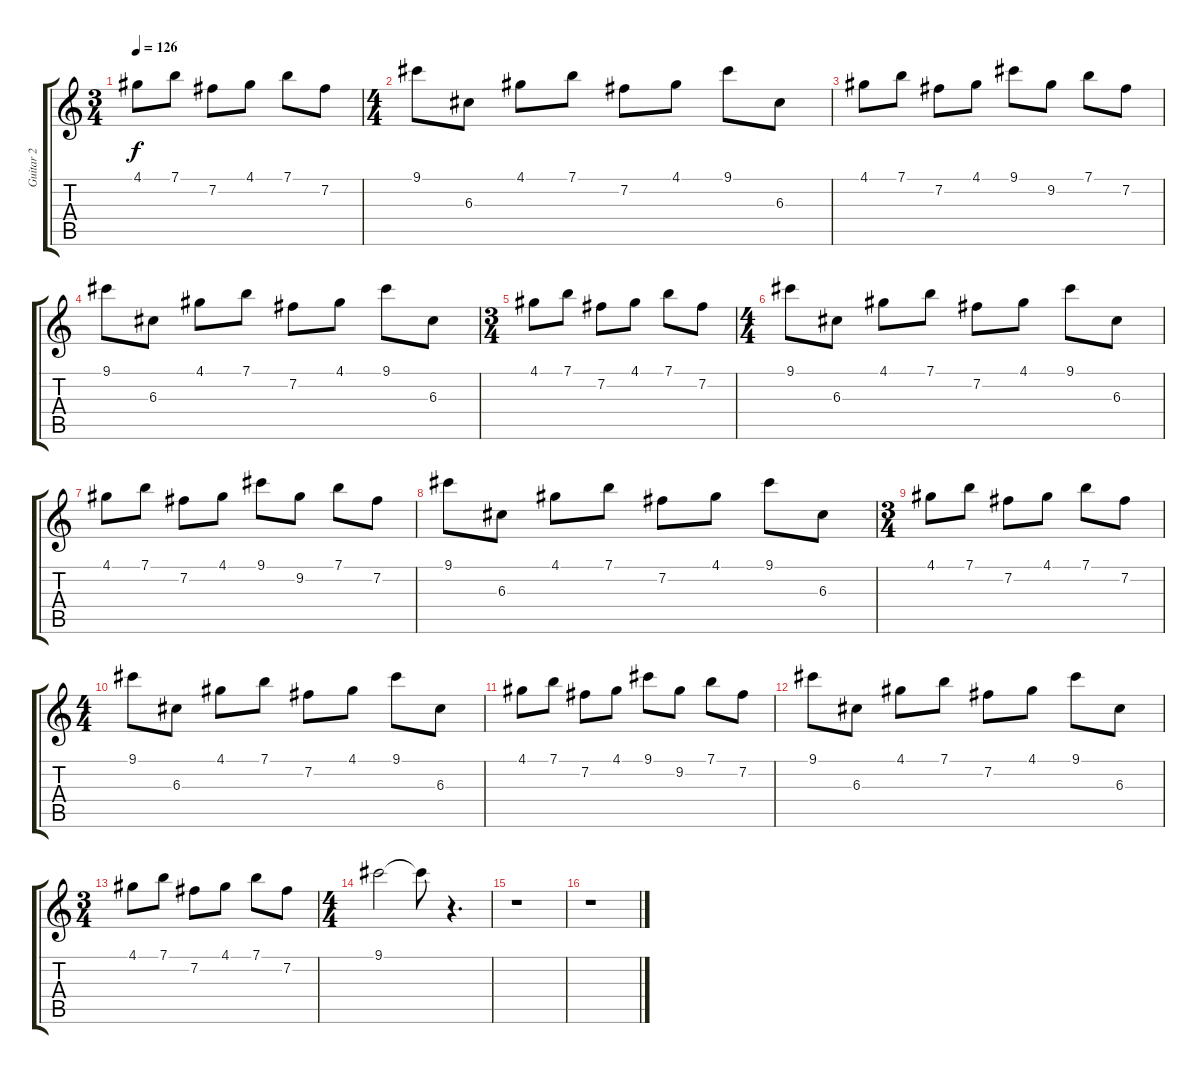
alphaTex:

\track ("Guitar 2" "Guitar 2") {instrument electricguitarclean}
\staff {score tabs}
\tuning (E4 B3 G3 D3 A2 E2) {hide}
\ts (3 4)
\tempo 126
\clef g2
\ks c
4.1.8{dy f} 7.1.8 7.2.8 4.1.8 7.1.8 7.2.8 |
\ts (4 4)
9.1.8 6.3.8 4.1.8 7.1.8 7.2.8 4.1.8 9.1.8 6.3.8 |
4.1.8 7.1.8 7.2.8 4.1.8 9.1.8 9.2.8 7.1.8 7.2.8 |
9.1.8 6.3.8 4.1.8 7.1.8 7.2.8 4.1.8 9.1.8 6.3.8 |
\ts (3 4)
4.1.8 7.1.8 7.2.8 4.1.8 7.1.8 7.2.8 |
\ts (4 4)
9.1.8 6.3.8 4.1.8 7.1.8 7.2.8 4.1.8 9.1.8 6.3.8 |
4.1.8 7.1.8 7.2.8 4.1.8 9.1.8 9.2.8 7.1.8 7.2.8 |
9.1.8 6.3.8 4.1.8 7.1.8 7.2.8 4.1.8 9.1.8 6.3.8 |
\ts (3 4)
4.1.8 7.1.8 7.2.8 4.1.8 7.1.8 7.2.8 |
\ts (4 4)
9.1.8 6.3.8 4.1.8 7.1.8 7.2.8 4.1.8 9.1.8 6.3.8 |
4.1.8 7.1.8 7.2.8 4.1.8 9.1.8 9.2.8 7.1.8 7.2.8 |
9.1.8 6.3.8 4.1.8 7.1.8 7.2.8 4.1.8 9.1.8 6.3.8 |
\ts (3 4)
4.1.8 7.1.8 7.2.8 4.1.8 7.1.8 7.2.8 |
\ts (4 4)
9.1.2 9.1{t}.8 r.4{d} |
r.1 |
r.1
